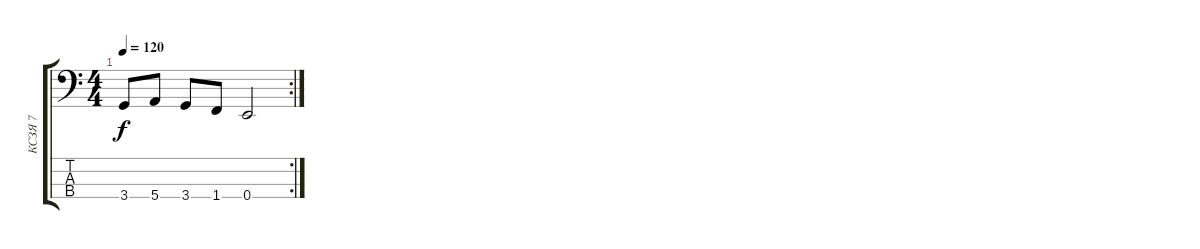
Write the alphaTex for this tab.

\track ("КСЗЯ 7" "КСЗЯ 7") {instrument electricbassfinger}
\staff {score tabs}
\tuning (G2 D2 A1 E1) {hide}
\rc 2
\ts (4 4)
\tempo 120
\clef f4
\ks aminor
3.4.8{dy f} 5.4.8 3.4.8 1.4.8 0.4.2
